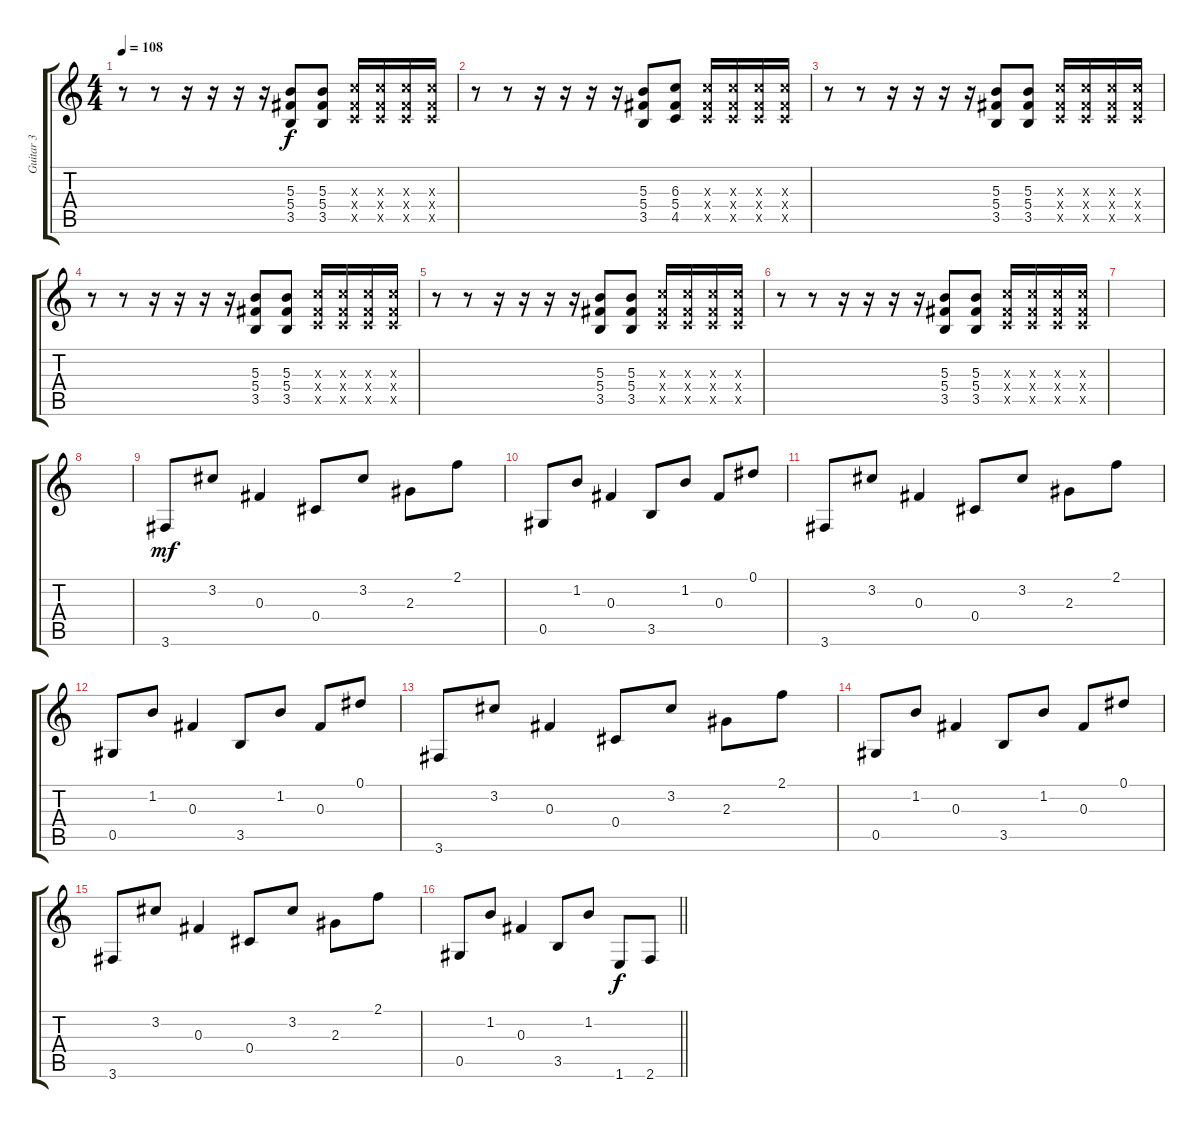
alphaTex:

\track ("Guitar 3" "Guitar 3") {instrument acousticguitarsteel}
\staff {score tabs}
\tuning (Eb4 Bb3 Gb3 Db3 Ab2 Eb2) {hide}
\ts (4 4)
\tempo 108
\clef g2
\ks c
r.8{dy f} r.8 r.16 r.16 r.16 r.16 (5.3 5.4 3.5).8 (5.3 5.4 3.5).8 (6.3{x} 5.4{x} 4.5{x}).16 (6.3{x} 5.4{x} 4.5{x}).16 (6.3{x} 5.4{x} 4.5{x}).16 (6.3{x} 5.4{x} 4.5{x}).16 |
r.8 r.8 r.16 r.16 r.16 r.16 (5.3 5.4 3.5).8 (6.3 5.4 4.5).8 (6.3{x} 5.4{x} 4.5{x}).16 (6.3{x} 5.4{x} 4.5{x}).16 (6.3{x} 5.4{x} 4.5{x}).16 (6.3{x} 5.4{x} 4.5{x}).16 |
r.8 r.8 r.16 r.16 r.16 r.16 (5.3 5.4 3.5).8 (5.3 5.4 3.5).8 (6.3{x} 5.4{x} 4.5{x}).16 (6.3{x} 5.4{x} 4.5{x}).16 (6.3{x} 5.4{x} 4.5{x}).16 (6.3{x} 5.4{x} 4.5{x}).16 |
r.8 r.8 r.16 r.16 r.16 r.16 (5.3 5.4 3.5).8 (5.3 5.4 3.5).8 (6.3{x} 5.4{x} 4.5{x}).16 (6.3{x} 5.4{x} 4.5{x}).16 (6.3{x} 5.4{x} 4.5{x}).16 (6.3{x} 5.4{x} 4.5{x}).16 |
r.8 r.8 r.16 r.16 r.16 r.16 (5.3 5.4 3.5).8 (5.3 5.4 3.5).8 (6.3{x} 5.4{x} 4.5{x}).16 (6.3{x} 5.4{x} 4.5{x}).16 (6.3{x} 5.4{x} 4.5{x}).16 (6.3{x} 5.4{x} 4.5{x}).16 |
r.8 r.8 r.16 r.16 r.16 r.16 (5.3 5.4 3.5).8 (5.3 5.4 3.5).8 (6.3{x} 5.4{x} 4.5{x}).16 (6.3{x} 5.4{x} 4.5{x}).16 (6.3{x} 5.4{x} 4.5{x}).16 (6.3{x} 5.4{x} 4.5{x}).16 |
|
|
3.6.8{dy mf} 3.2.8 0.3.4 0.4.8 3.2.8 2.3.8 2.1.8 |
0.5.8 1.2.8 0.3.4 3.5.8 1.2.8 0.3.8 0.1.8 |
3.6.8 3.2.8 0.3.4 0.4.8 3.2.8 2.3.8 2.1.8 |
0.5.8 1.2.8 0.3.4 3.5.8 1.2.8 0.3.8 0.1.8 |
3.6.8 3.2.8 0.3.4 0.4.8 3.2.8 2.3.8 2.1.8 |
0.5.8 1.2.8 0.3.4 3.5.8 1.2.8 0.3.8 0.1.8 |
3.6.8 3.2.8 0.3.4 0.4.8 3.2.8 2.3.8 2.1.8 |
\barLineRight lightlight
0.5.8 1.2.8 0.3.4 3.5.8 1.2.8 1.6.8{dy f} 2.6.8
